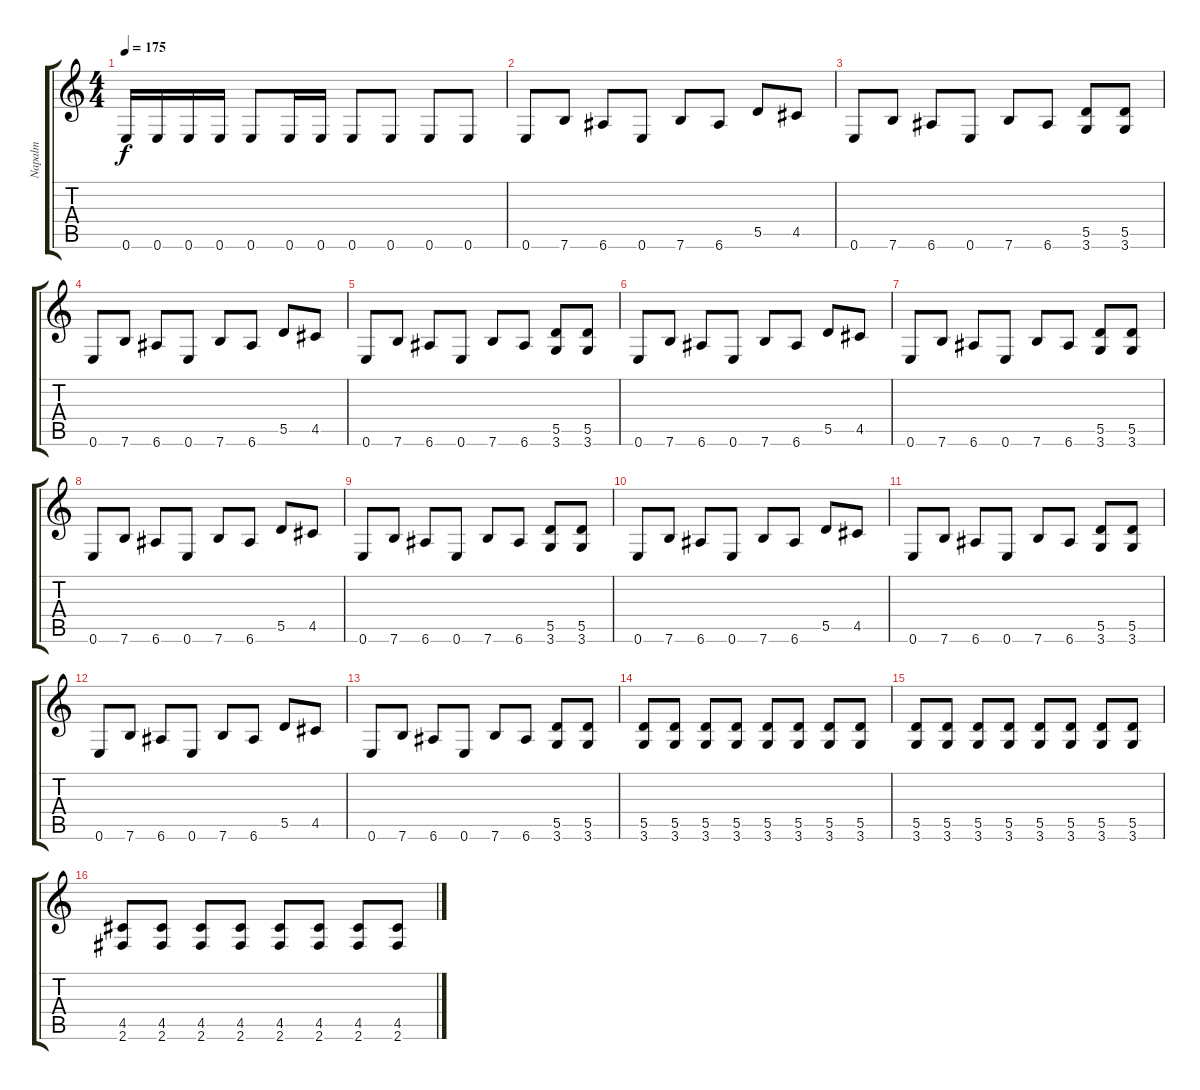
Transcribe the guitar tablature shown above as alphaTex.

\track ("Napalm" "Napalm") {instrument distortionguitar}
\staff {score tabs}
\tuning (E4 B3 G3 D3 A2 E2) {hide}
\ts (4 4)
\tempo 175
\clef g2
\ks c
0.6.16{dy f} 0.6.16 0.6.16 0.6.16 0.6.8 0.6.16 0.6.16 0.6.8 0.6.8 0.6.8 0.6.8 |
0.6.8 7.6.8 6.6.8 0.6.8 7.6.8 6.6.8 5.5.8 4.5.8 |
0.6.8 7.6.8 6.6.8 0.6.8 7.6.8 6.6.8 (5.5 3.6).8 (5.5 3.6).8 |
0.6.8 7.6.8 6.6.8 0.6.8 7.6.8 6.6.8 5.5.8 4.5.8 |
0.6.8 7.6.8 6.6.8 0.6.8 7.6.8 6.6.8 (5.5 3.6).8 (5.5 3.6).8 |
0.6.8 7.6.8 6.6.8 0.6.8 7.6.8 6.6.8 5.5.8 4.5.8 |
0.6.8 7.6.8 6.6.8 0.6.8 7.6.8 6.6.8 (5.5 3.6).8 (5.5 3.6).8 |
0.6.8 7.6.8 6.6.8 0.6.8 7.6.8 6.6.8 5.5.8 4.5.8 |
0.6.8 7.6.8 6.6.8 0.6.8 7.6.8 6.6.8 (5.5 3.6).8 (5.5 3.6).8 |
0.6.8 7.6.8 6.6.8 0.6.8 7.6.8 6.6.8 5.5.8 4.5.8 |
0.6.8 7.6.8 6.6.8 0.6.8 7.6.8 6.6.8 (5.5 3.6).8 (5.5 3.6).8 |
0.6.8 7.6.8 6.6.8 0.6.8 7.6.8 6.6.8 5.5.8 4.5.8 |
0.6.8 7.6.8 6.6.8 0.6.8 7.6.8 6.6.8 (5.5 3.6).8 (5.5 3.6).8 |
(5.5 3.6).8 (5.5 3.6).8 (5.5 3.6).8 (5.5 3.6).8 (5.5 3.6).8 (5.5 3.6).8 (5.5 3.6).8 (5.5 3.6).8 |
(5.5 3.6).8 (5.5 3.6).8 (5.5 3.6).8 (5.5 3.6).8 (5.5 3.6).8 (5.5 3.6).8 (5.5 3.6).8 (5.5 3.6).8 |
(4.5 2.6).8 (4.5 2.6).8 (4.5 2.6).8 (4.5 2.6).8 (4.5 2.6).8 (4.5 2.6).8 (4.5 2.6).8 (4.5 2.6).8
